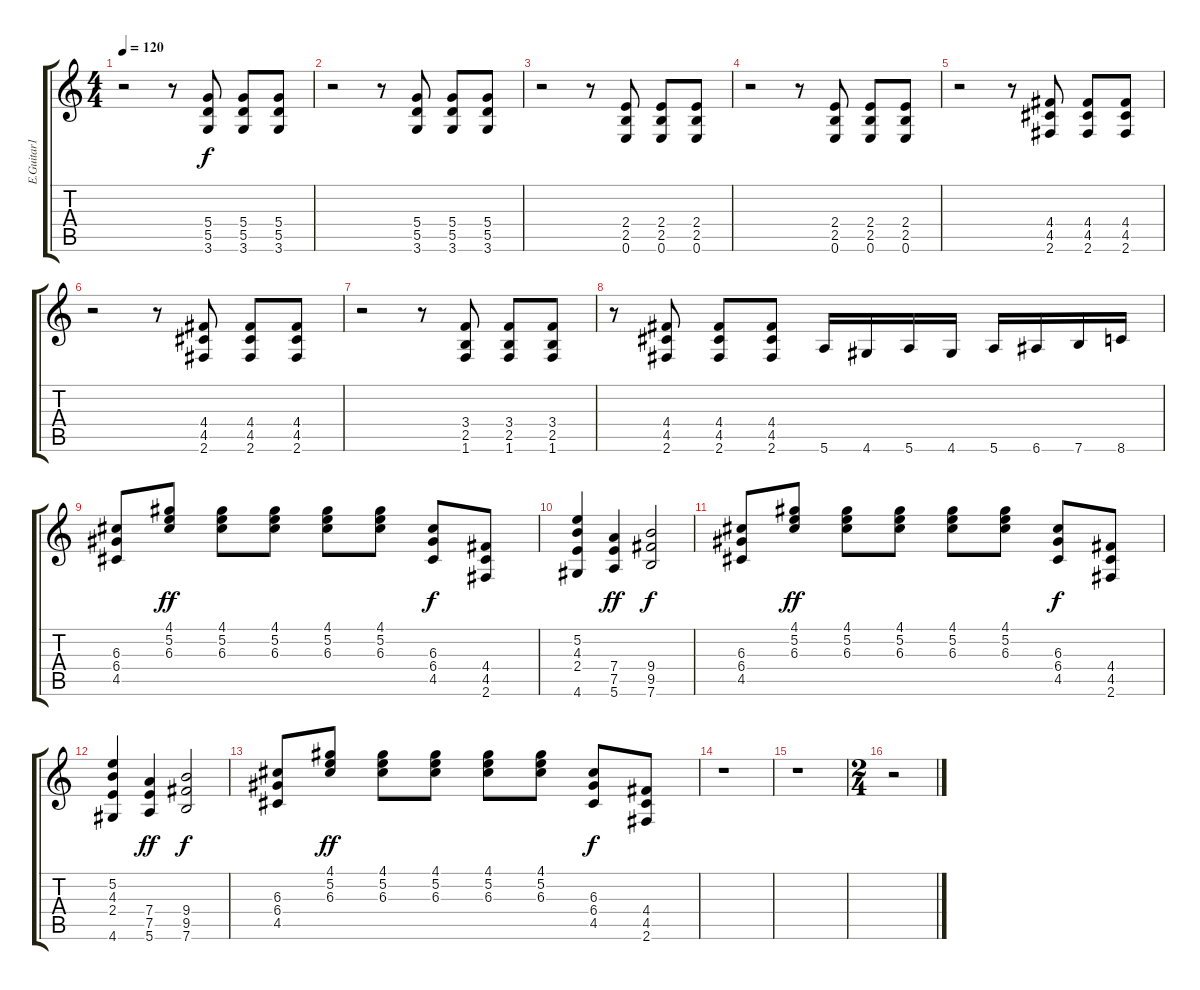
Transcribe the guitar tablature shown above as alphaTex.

\track ("E.Guitar1  (GS) " "E.Guitar1 ") {instrument overdrivenguitar}
\staff {score tabs}
\tuning (E4 B3 G3 D3 A2 E2) {hide}
\ts (4 4)
\tempo 120
\clef g2
\ks c
r.2{dy f} r.8 (5.4 5.5 3.6).8 (5.4 5.5 3.6).8 (5.4 5.5 3.6).8 |
r.2 r.8 (5.4 5.5 3.6).8 (5.4 5.5 3.6).8 (5.4 5.5 3.6).8 |
r.2 r.8 (2.4 2.5 0.6).8 (2.4 2.5 0.6).8 (2.4 2.5 0.6).8 |
r.2 r.8 (2.4 2.5 0.6).8 (2.4 2.5 0.6).8 (2.4 2.5 0.6).8 |
r.2 r.8 (4.4 4.5 2.6).8 (4.4 4.5 2.6).8 (4.4 4.5 2.6).8 |
r.2 r.8 (4.4 4.5 2.6).8 (4.4 4.5 2.6).8 (4.4 4.5 2.6).8 |
r.2 r.8 (3.4 2.5 1.6).8 (3.4 2.5 1.6).8 (3.4 2.5 1.6).8 |
r.8 (4.4 4.5 2.6).8 (4.4 4.5 2.6).8 (4.4 4.5 2.6).8 5.6.16 4.6.16 5.6.16 4.6.16 5.6.16 6.6.16 7.6.16 8.6.16 |
(6.3 6.4 4.5).8 (4.1 5.2 6.3).8{dy ff} (4.1 5.2 6.3).8 (4.1 5.2 6.3).8 (4.1 5.2 6.3).8 (4.1 5.2 6.3).8 (6.3 6.4 4.5).8{dy f} (4.4 4.5 2.6).8 |
(5.2 4.3 2.4 4.6).4 (7.4 7.5 5.6).4{dy ff} (9.4 9.5 7.6).2{dy f} |
(6.3 6.4 4.5).8 (4.1 5.2 6.3).8{dy ff} (4.1 5.2 6.3).8 (4.1 5.2 6.3).8 (4.1 5.2 6.3).8 (4.1 5.2 6.3).8 (6.3 6.4 4.5).8{dy f} (4.4 4.5 2.6).8 |
(5.2 4.3 2.4 4.6).4 (7.4 7.5 5.6).4{dy ff} (9.4 9.5 7.6).2{dy f} |
(6.3 6.4 4.5).8 (4.1 5.2 6.3).8{dy ff} (4.1 5.2 6.3).8 (4.1 5.2 6.3).8 (4.1 5.2 6.3).8 (4.1 5.2 6.3).8 (6.3 6.4 4.5).8{dy f} (4.4 4.5 2.6).8 |
r.1 |
r.1 |
\ts (2 4)
r.2
